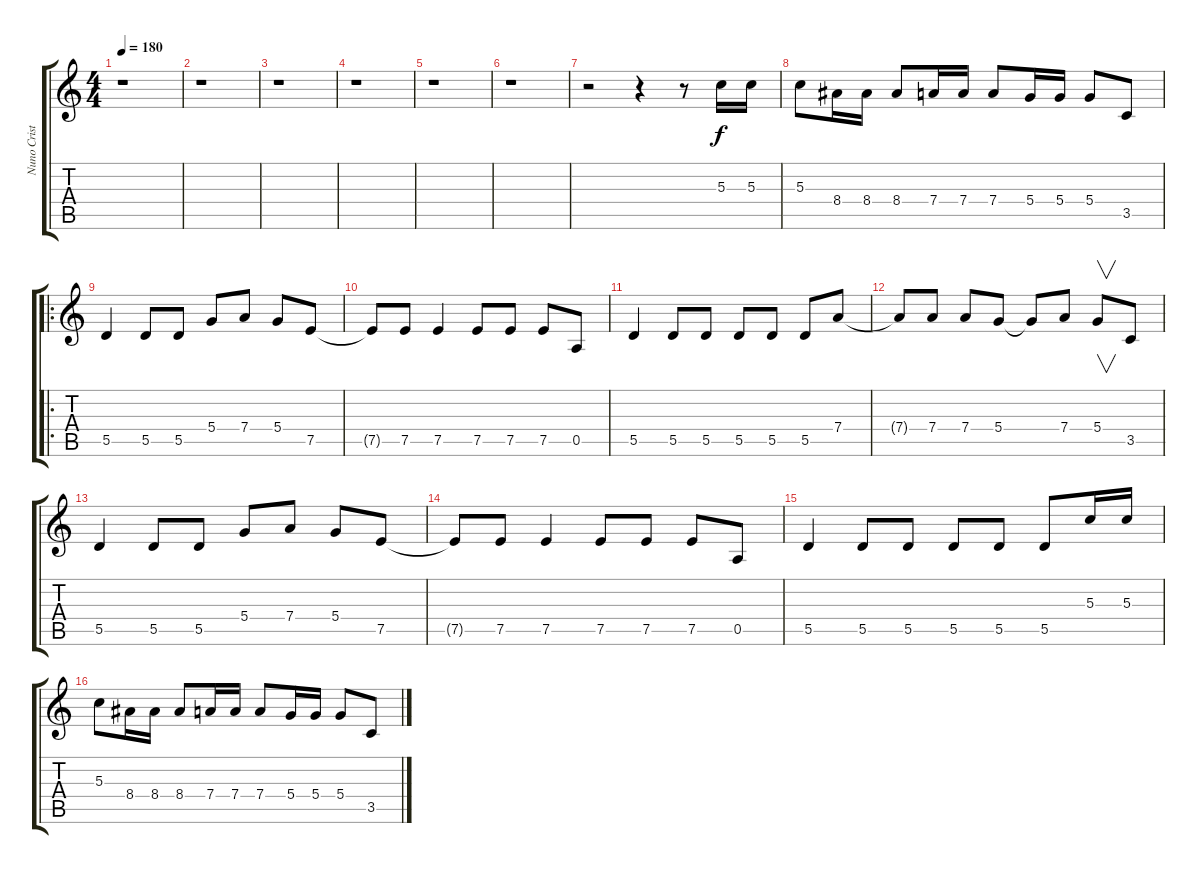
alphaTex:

\track ("Nuno Cristóvão" "Nuno Crist") {instrument overdrivenguitar}
\staff {score tabs}
\tuning (E4 B3 G3 D3 A2 E2) {hide}
\ts (4 4)
\tempo 180
\clef g2
\ks c
r.1{dy f instrument overdrivenguitar} |
r.1 |
r.1 |
r.1 |
r.1 |
r.1 |
r.2 r.4 r.8 5.3.16 5.3.16 |
5.3.8 8.4.16 8.4.16 8.4.8 7.4.16 7.4.16 7.4.8 5.4.16 5.4.16 5.4.8 3.5.8 |
\ro
5.5.4 5.5.8 5.5.8 5.4.8 7.4.8 5.4.8 7.5.8 |
7.5{t}.8 7.5.8 7.5.4 7.5.8 7.5.8 7.5.8 0.5.8 |
5.5.4 5.5.8 5.5.8 5.5.8 5.5.8 5.5.8 7.4.8 |
7.4{t}.8 7.4.8 7.4.8 5.4.8 5.4{t}.8 7.4.8 5.4.8{v} 3.5.8 |
5.5.4 5.5.8 5.5.8 5.4.8 7.4.8 5.4.8 7.5.8 |
7.5{t}.8 7.5.8 7.5.4 7.5.8 7.5.8 7.5.8 0.5.8 |
5.5.4 5.5.8 5.5.8 5.5.8 5.5.8 5.5.8 5.3.16 5.3.16 |
5.3.8 8.4.16 8.4.16 8.4.8 7.4.16 7.4.16 7.4.8 5.4.16 5.4.16 5.4.8 3.5.8
